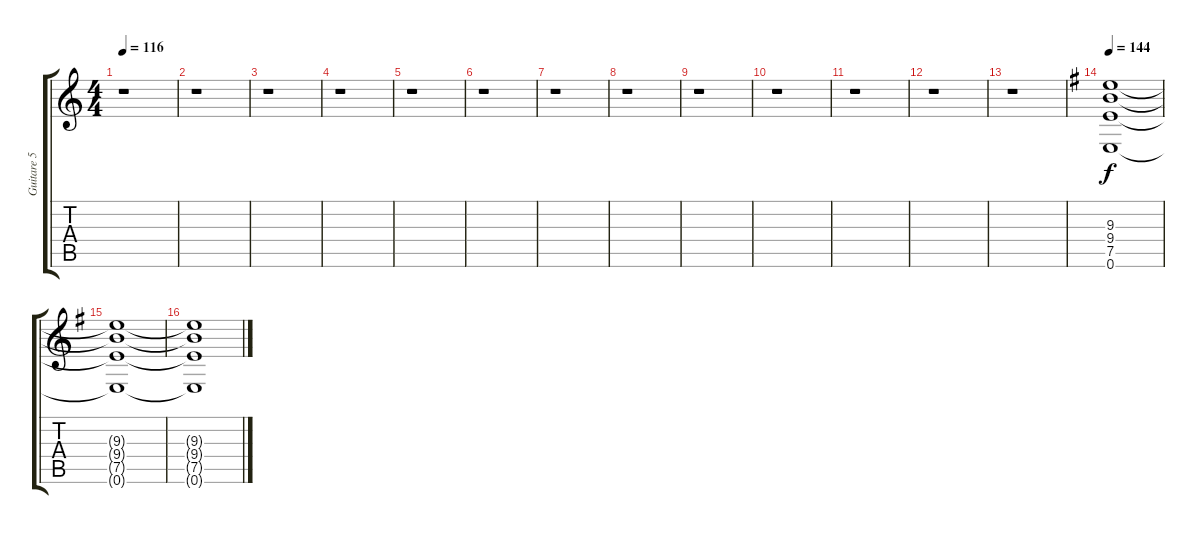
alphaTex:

\track ("Guitare 5 " "Guitare 5 ") {instrument distortionguitar}
\staff {score tabs}
\tuning (E4 B3 G3 D3 A2 E2) {hide}
\ts (4 4)
\tempo 116
\clef g2
\ks c
r.1{dy f} |
r.1 |
r.1 |
r.1 |
r.1 |
r.1 |
r.1 |
r.1 |
r.1 |
r.1 |
r.1 |
r.1 |
r.1{volume 4} |
\tempo 144
\ks g
(9.3 9.4 7.5 0.6).1 |
(9.3{t} 9.4{t} 7.5{t} 0.6{t}).1{volume 4} |
(9.3{t} 9.4{t} 7.5{t} 0.6{t}).1
